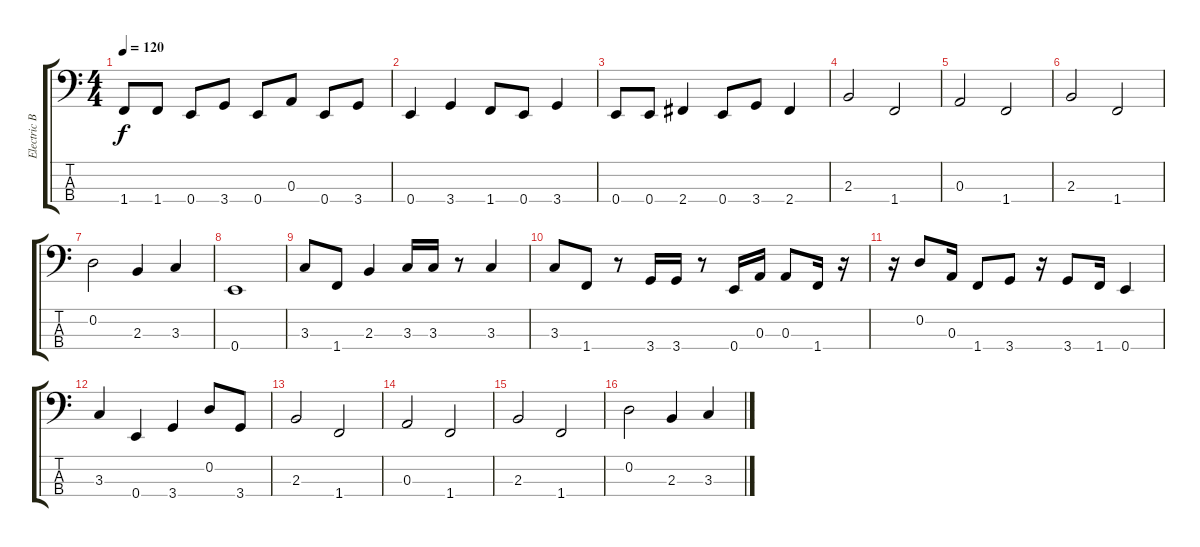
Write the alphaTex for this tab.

\track ("Electric Bass" "Electric B") {instrument electricbassfinger}
\staff {score tabs}
\tuning (G2 D2 A1 E1) {hide}
\ts (4 4)
\tempo 120
\clef f4
\ks c
1.4.8{dy f} 1.4.8 0.4.8 3.4.8 0.4.8 0.3.8 0.4.8 3.4.8 |
0.4.4 3.4.4 1.4.8 0.4.8 3.4.4 |
0.4.8 0.4.8 2.4.4 0.4.8 3.4.8 2.4.4 |
2.3.2 1.4.2 |
0.3.2 1.4.2 |
2.3.2 1.4.2 |
0.2.2 2.3.4 3.3.4 |
0.4.1 |
3.3.8 1.4.8 2.3.4 3.3.16 3.3.16 r.8 3.3.4 |
3.3.8 1.4.8 r.8 3.4.16 3.4.16 r.8 0.4.16 0.3.16 0.3.8 1.4.16 r.16 |
r.16 0.2.8 0.3.16 1.4.8 3.4.8 r.16 3.4.8 1.4.16 0.4.4 |
3.3.4 0.4.4 3.4.4 0.2.8 3.4.8 |
2.3.2 1.4.2 |
0.3.2 1.4.2 |
2.3.2 1.4.2 |
0.2.2 2.3.4 3.3.4
